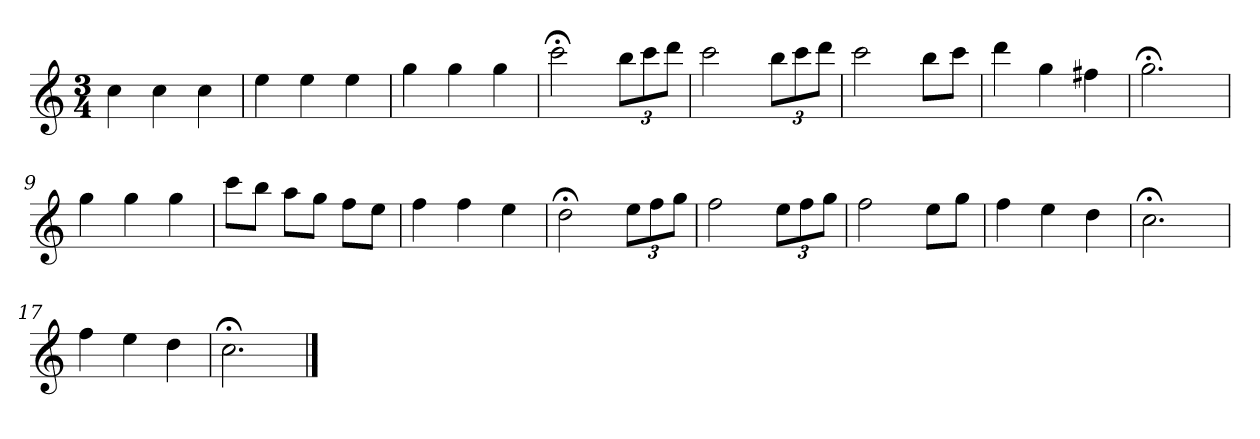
**kern
*part1
*staff1
*k[]
*C:
*M3/4
*MM120
=1
4cc
4cc
4cc
=2
4ee
4ee
4ee
=3
4gg
4gg
4gg
=4
2ccc;<
12bbL
12ccc
12dddJ
=5
2ccc
12bbL
12ccc
12dddJ
=6
2ccc
8bbL
8cccJ
=7
4ddd
4gg
4ff#X
=8
2.gg;<
=9
4gg
4gg
4gg
=10
8cccL
8bbJ
8aaL
8ggJ
8ffL
8eeJ
=11
4ff
4ff
4ee
=12
2dd;<
12eeL
12ff
12ggJ
=13
2ff
12eeL
12ff
12ggJ
=14
2ff
8eeL
8ggJ
=15
4ff
4ee
4dd
=16
2.cc;<
=17
4ff
4ee
4dd
=18
2.cc;<
==
*-
